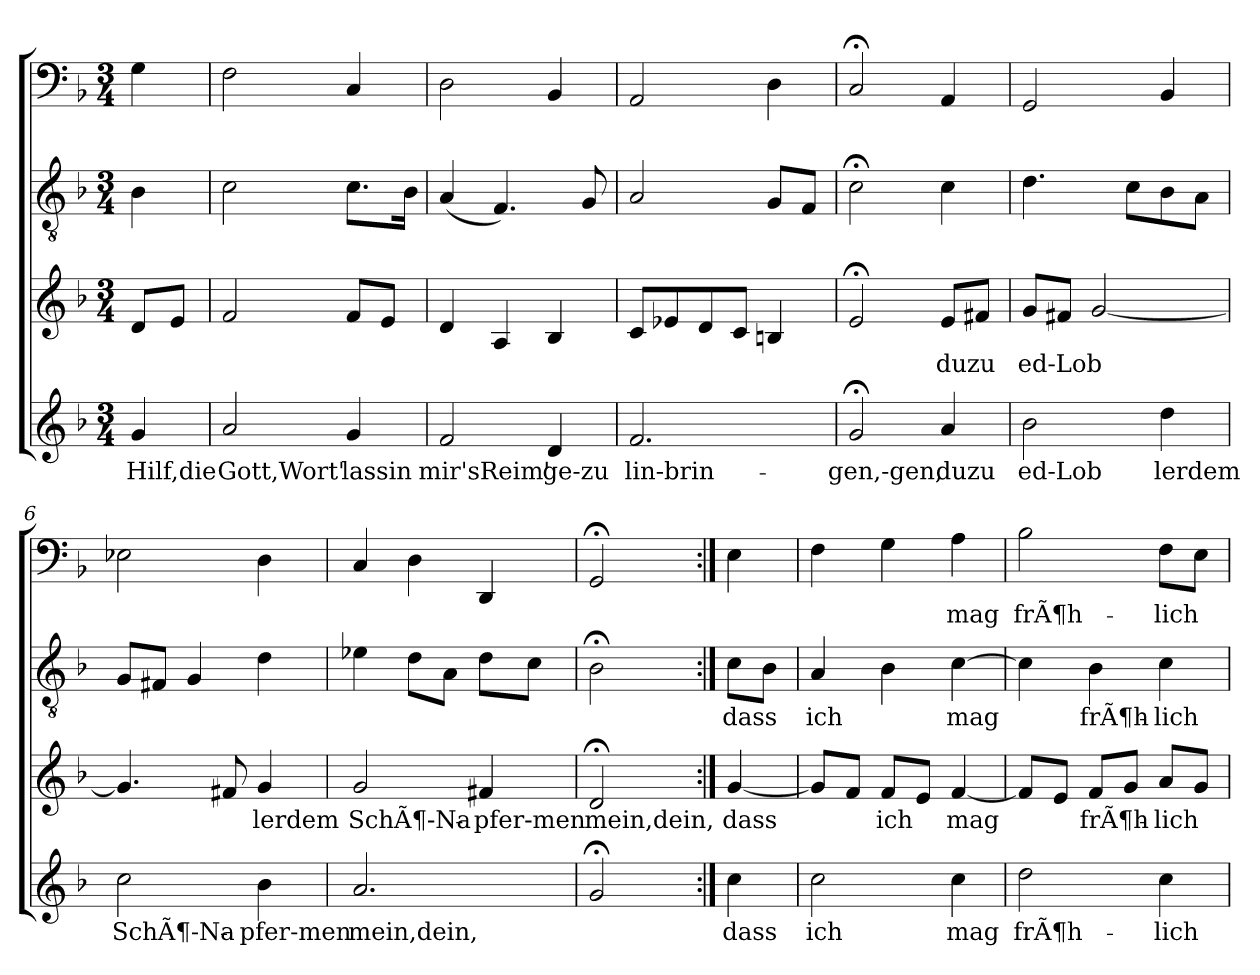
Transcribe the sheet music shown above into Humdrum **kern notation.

**kern	**text	**kern	**text	**kern	**text	**kern	**text
*part4	*part4	*part3	*part3	*part2	*part2	*part1	*part1
*staff4	*staff4	*staff3	*staff3	*staff2	*staff2	*staff1	*staff1
*clefG2	*	*clefG2	*	*clefGv2	*	*clefF4	*
*k[b-]	*	*k[b-]	*	*k[b-]	*	*k[b-]	*
*d:	*	*d:	*	*d:	*	*d:	*
*M3/4	*	*M3/4	*	*M3/4	*	*M3/4	*
=	=	=	=	=	=	=	=
4g	Hilf,die	8dL	.	4B-	.	4G	.
.	.	8eJ	.	.	.	.	.
=1	=1	=1	=1	=1	=1	=1	=1
2a	Gott,Wort'	2f	.	2c	.	2F	.
4g	lassin	8fL	.	8.cL	.	4C	.
.	.	8eJ	.	.	.	.	.
.	.	.	.	16B-Jk	.	.	.
=2	=2	=2	=2	=2	=2	=2	=2
2f	mir'sReim'	4d	.	(4A	.	2D	.
.	.	4A	.	4.F)	.	.	.
4d	ge-zu	4B-	.	.	.	4BB-	.
.	.	.	.	8G	.	.	.
=3	=3	=3	=3	=3	=3	=3	=3
2.f	-lin-brin-	8cL	.	2A	.	2AA	.
.	.	8e-X	.	.	.	.	.
.	.	8d	.	.	.	.	.
.	.	8cJ	.	.	.	.	.
.	.	4Bn	.	8GL	.	4D	.
.	.	.	.	8FJ	.	.	.
=4	=4	=4	=4	=4	=4	=4	=4
2g;<	-gen,-gen,	2e;<	.	2c;<	.	2C;<	.
4a	duzu	8eL	duzu	4c	.	4AA	.
.	.	8f#XJ	.	.	.	.	.
=5	=5	=5	=5	=5	=5	=5	=5
2b-	ed-Lob	8gL	ed-Lob	4.d	.	2GG	.
.	.	8f#XJ	.	.	.	.	.
.	.	[2g	.	.	.	.	.
.	.	.	.	8cL	.	.	.
4dd	-lerdem	.	.	8B-	.	4BB-	.
.	.	.	.	8AJ	.	.	.
=6	=6	=6	=6	=6	=6	=6	=6
2cc	SchÃ¶-Na-	4.g]	.	8GL	.	2E-X	.
.	.	.	.	8F#XJ	.	.	.
.	.	.	.	4G	.	.	.
.	.	8f#X	.	.	.	.	.
4b-	-pfer-men	4g	-lerdem	4d	.	4D	.
=7	=7	=7	=7	=7	=7	=7	=7
2.a	mein,dein,	2g	SchÃ¶-Na-	4e-X	.	4C	.
.	.	.	.	8dL	.	4D	.
.	.	.	.	8AJ	.	.	.
.	.	4f#X	-pfer-men	8dL	.	4DD	.
.	.	.	.	8cJ	.	.	.
=8	=8	=8	=8	=8	=8	=8	=8
2g;<	.	2d;<	mein,dein,	2B-;<	.	2GG;<	.
=:|!	=:|!	=:|!	=:|!	=:|!	=:|!	=:|!	=:|!
4cc	dass	[4g	dass	8cL	dass	4E	.
.	.	.	.	8B-J	.	.	.
=9	=9	=9	=9	=9	=9	=9	=9
2cc	ich	8gL]	.	4A	ich	4F	.
.	.	8fJ	.	.	.	.	.
.	.	8fL	ich	4B-	.	4G	.
.	.	8eJ	.	.	.	.	.
4cc	mag	[4f	mag	[4c	mag	4A	mag
=10	=10	=10	=10	=10	=10	=10	=10
2dd	frÃ¶h-	8fL]	.	4c]	.	2B-	frÃ¶h-
.	.	8eJ	.	.	.	.	.
.	.	8fL	frÃ¶h-	4B-	frÃ¶h-	.	.
.	.	8gJ	.	.	.	.	.
4cc	-lich	8aL	-lich	4c	-lich	8FL	-lich
.	.	8gJ	.	.	.	8EJ	.
=	=	=	=	=	=	=	=
*-	*-	*-	*-	*-	*-	*-	*-
